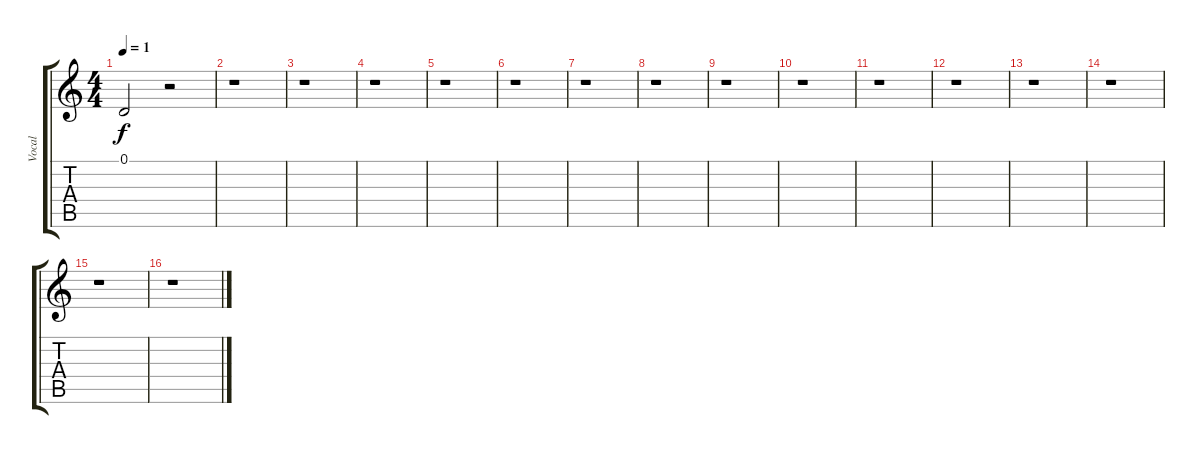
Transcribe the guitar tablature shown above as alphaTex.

\track ("Vocal" "Vocal") {instrument lead6voice}
\staff {score tabs}
\tuning (D4 A3 F3 C3 G2 C2) {hide}
\ts (4 4)
\tempo 1
\clef g2
\ks c
0.1.2{dy f} r.2 |
r.1 |
r.1 |
r.1 |
r.1 |
r.1 |
r.1 |
r.1 |
r.1 |
r.1 |
r.1 |
r.1 |
r.1 |
r.1 |
r.1 |
r.1
